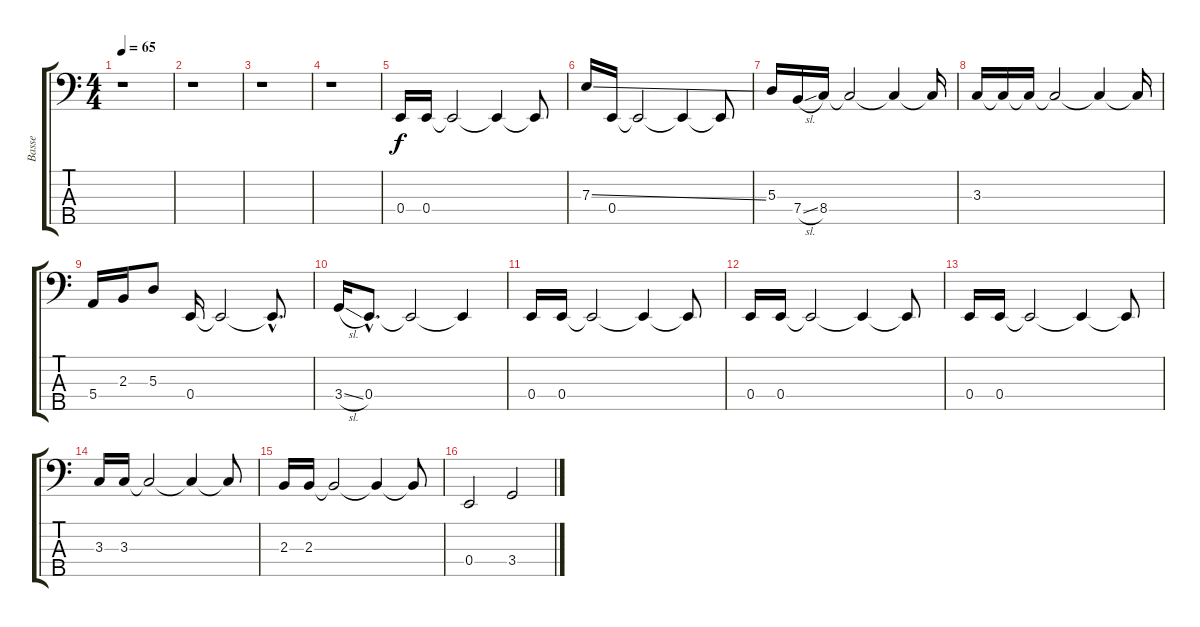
\track ("Basse" "Basse") {instrument fretlessbass}
\staff {score tabs}
\tuning (G2 D2 A1 E1 B0) {hide}
\ts (4 4)
\tempo 65
\clef f4
\ks c
r.1{dy f instrument fretlessbass} |
r.1 |
r.1 |
r.1 |
0.4.16 0.4.16 0.4{t}.2 0.4{t}.4 0.4{t}.8 |
7.3{ss}.16 0.4.16 0.4{t}.2 0.4{t}.4 0.4{t}.8 |
5.3.16 7.4{sl}.16 8.4.16 8.4{t}.2 8.4{t}.4 8.4{t}.16 |
3.3.16 3.3{t}.16 3.3{t}.16 3.3{t}.2 3.3{t}.4 3.3{t}.16 |
5.4.16 2.3.16 5.3.8 0.4.16 0.4{t}.2 0.4{hac t}.8{d} |
3.4{sl}.16 0.4{hac}.8{d} 0.4{t}.2 0.4{t}.4 |
0.4.16 0.4.16 0.4{t}.2 0.4{t}.4 0.4{t}.8 |
0.4.16 0.4.16 0.4{t}.2 0.4{t}.4 0.4{t}.8 |
0.4.16 0.4.16 0.4{t}.2 0.4{t}.4 0.4{t}.8 |
3.3.16 3.3.16 3.3{t}.2 3.3{t}.4 3.3{t}.8 |
2.3.16 2.3.16 2.3{t}.2 2.3{t}.4 2.3{t}.8 |
0.4.2 3.4.2
